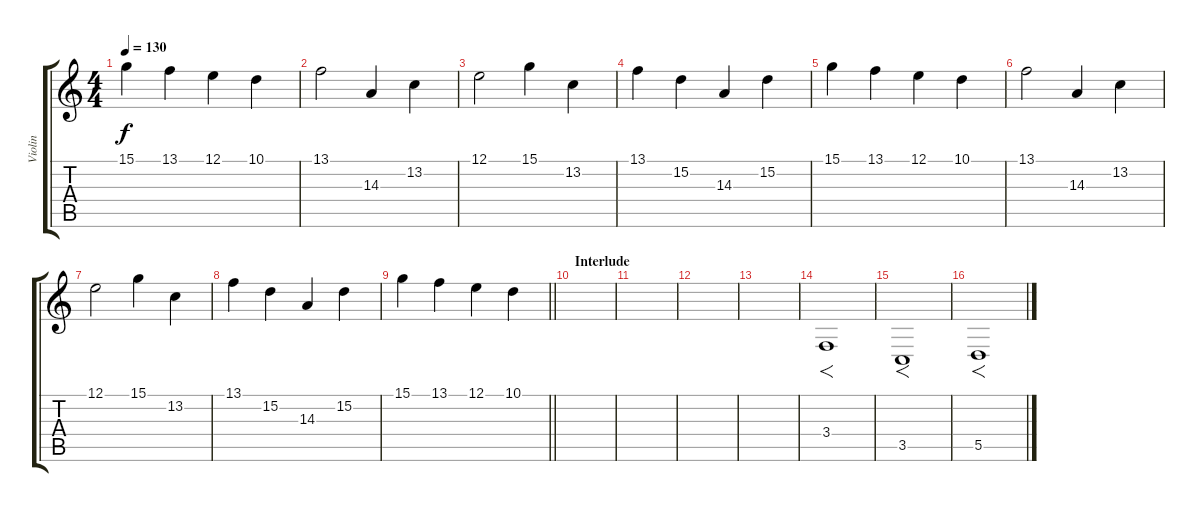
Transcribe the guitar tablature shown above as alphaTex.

\track ("Violin" "Violin") {instrument harmonica}
\staff {score tabs}
\tuning (E4 B3 G3 D3 A2 E2) {hide}
\ts (4 4)
\tempo 130
\clef g2
\ks c
15.1.4{dy f} 13.1.4 12.1.4 10.1.4 |
13.1.2 14.3.4 13.2.4 |
12.1.2 15.1.4 13.2.4 |
13.1.4 15.2.4 14.3.4 15.2.4 |
15.1.4 13.1.4 12.1.4 10.1.4 |
13.1.2 14.3.4 13.2.4 |
12.1.2 15.1.4 13.2.4 |
13.1.4 15.2.4 14.3.4 15.2.4 |
\barLineRight lightlight
15.1.4 13.1.4 12.1.4 10.1.4 |
\section ("" "Interlude")
|
|
|
|
3.4.1{f} |
3.5.1{f} |
5.5.1{f}
